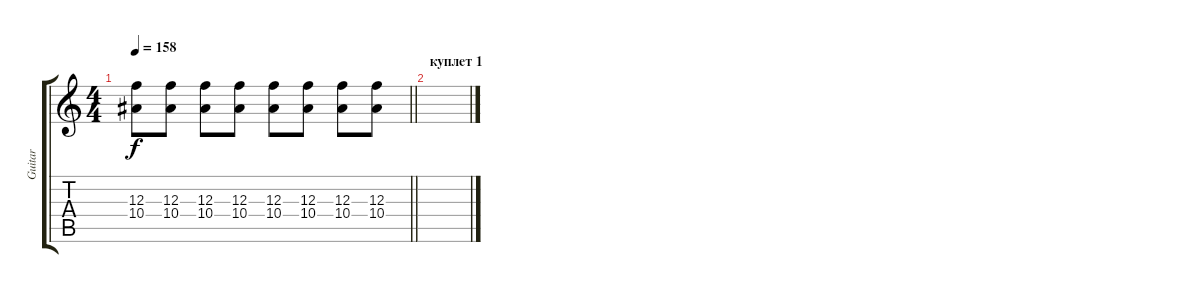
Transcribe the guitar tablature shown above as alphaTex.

\track ("Guitar" "Guitar") {instrument distortionguitar}
\staff {score tabs}
\tuning (D4 A3 F3 C3 G2 C2) {hide}
\ts (4 4)
\tempo 158
\clef g2
\barLineRight lightlight
\ks c
(12.3 10.4).8{dy f} (12.3 10.4).8 (12.3 10.4).8 (12.3 10.4).8 (12.3 10.4).8 (12.3 10.4).8 (12.3 10.4).8 (12.3 10.4).8 |
\section ("" "куплет 1")
